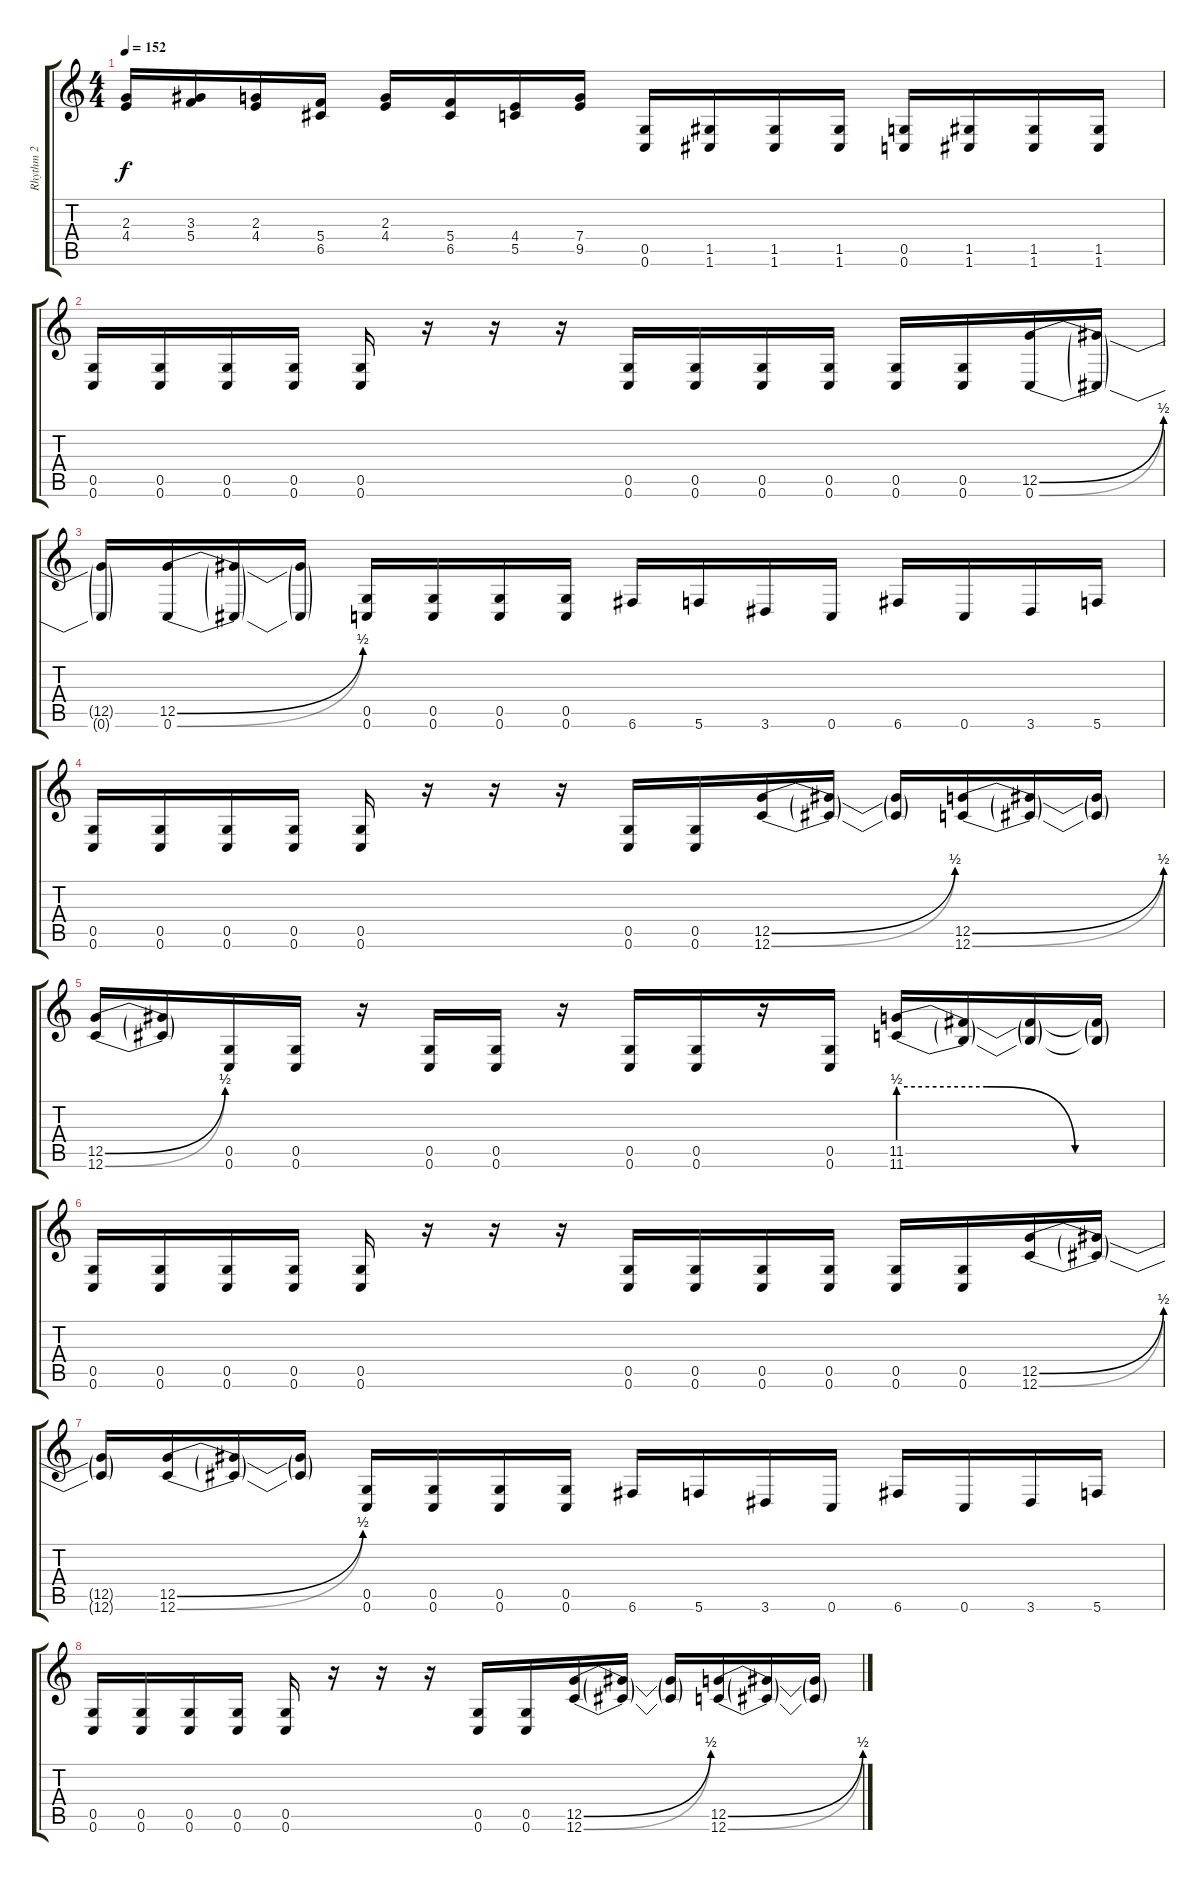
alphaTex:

\track ("Rhythm 2" "Rhythm 2") {instrument distortionguitar}
\staff {score tabs}
\tuning (D4 A3 F3 C3 G2 C2) {hide}
\ts (4 4)
\tempo 152
\clef g2
\ks c
(2.3 4.4).16{dy f} (3.3 5.4).16 (2.3 4.4).16 (5.4 6.5).16 (2.3 4.4).16 (5.4 6.5).16 (4.4 5.5).16 (7.4 9.5).16 (0.5 0.6).16 (1.5 1.6).16 (1.5 1.6).16 (1.5 1.6).16 (0.5 0.6).16 (1.5 1.6).16 (1.5 1.6).16 (1.5 1.6).16 |
(0.5 0.6).16 (0.5 0.6).16 (0.5 0.6).16 (0.5 0.6).16 (0.5 0.6).16 r.16 r.16 r.16 (0.5 0.6).16 (0.5 0.6).16 (0.5 0.6).16 (0.5 0.6).16 (0.5 0.6).16 (0.5 0.6).16 (12.5{be (bend 0 0 60 2)} 0.6{be (bend 0 0 60 2)}).16 (12.5{t} 0.6{t}).16 |
(12.5{t} 0.6{t}).16 (12.5{be (bend 0 0 60 2)} 0.6{be (bend 0 0 60 2)}).16 (12.5{t} 0.6{t}).16 (12.5{t} 0.6{t}).16 (0.5 0.6).16 (0.5 0.6).16 (0.5 0.6).16 (0.5 0.6).16 6.6.16 5.6.16 3.6.16 0.6.16 6.6.16 0.6.16 3.6.16 5.6.16 |
(0.5 0.6).16 (0.5 0.6).16 (0.5 0.6).16 (0.5 0.6).16 (0.5 0.6).16 r.16 r.16 r.16 (0.5 0.6).16 (0.5 0.6).16 (12.5{be (bend 0 0 60 2)} 12.6{be (bend 0 0 60 2)}).16 (12.5{t} 12.6{t}).16 (12.5{t} 12.6{t}).16 (12.5{be (bend 0 0 60 2)} 12.6{be (bend 0 0 60 2)}).16 (12.5{t} 12.6{t}).16 (12.5{t} 12.6{t}).16 |
(12.5{be (bend 0 0 60 2)} 12.6{be (bend 0 0 60 2)}).16 (12.5{t} 12.6{t}).16 (0.5 0.6).16 (0.5 0.6).16 r.16 (0.5 0.6).16 (0.5 0.6).16 r.16 (0.5 0.6).16 (0.5 0.6).16 r.16 (0.5 0.6).16 (11.5{be (custom 0 2 20 2 40 0 60 0)} 11.6{be (custom 0 2 20 2 40 0 60 0)}).16 (11.5{t} 11.6{t}).16 (11.5{t} 11.6{t}).16 (11.5{t} 11.6{t}).16 |
(0.5 0.6).16 (0.5 0.6).16 (0.5 0.6).16 (0.5 0.6).16 (0.5 0.6).16 r.16 r.16 r.16 (0.5 0.6).16 (0.5 0.6).16 (0.5 0.6).16 (0.5 0.6).16 (0.5 0.6).16 (0.5 0.6).16 (12.5{be (bend 0 0 60 2)} 12.6{be (bend 0 0 60 2)}).16 (12.5{t} 12.6{t}).16 |
(12.5{t} 12.6{t}).16 (12.5{be (bend 0 0 60 2)} 12.6{be (bend 0 0 60 2)}).16 (12.5{t} 12.6{t}).16 (12.5{t} 12.6{t}).16 (0.5 0.6).16 (0.5 0.6).16 (0.5 0.6).16 (0.5 0.6).16 6.6.16 5.6.16 3.6.16 0.6.16 6.6.16 0.6.16 3.6.16 5.6.16 |
(0.5 0.6).16 (0.5 0.6).16 (0.5 0.6).16 (0.5 0.6).16 (0.5 0.6).16 r.16 r.16 r.16 (0.5 0.6).16 (0.5 0.6).16 (12.5{be (bend 0 0 60 2)} 12.6{be (bend 0 0 60 2)}).16 (12.5{t} 12.6{t}).16 (12.5{t} 12.6{t}).16 (12.5{be (bend 0 0 60 2)} 12.6{be (bend 0 0 60 2)}).16 (12.5{t} 12.6{t}).16 (12.5{t} 12.6{t}).16
